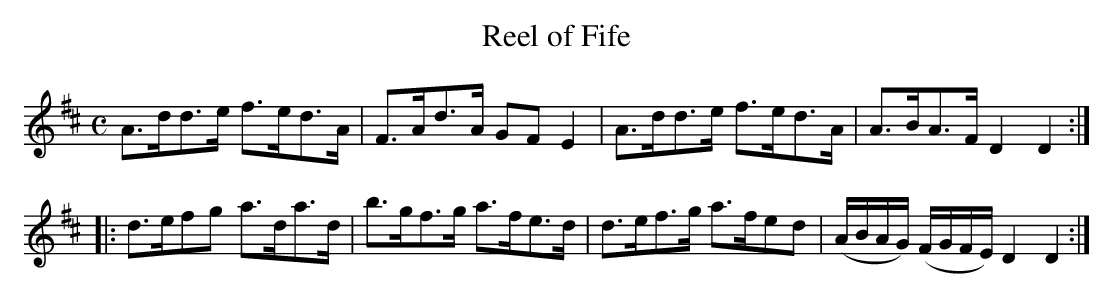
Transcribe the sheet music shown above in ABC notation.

X:1
T:Reel of Fife
M:C
L:1/8
K:D
A>dd>e f>ed>A|F>Ad>A GF E2|A>dd>e f>ed>A|A>BA>F D2D2:|
|:d>efg a>da>d|b>gf>g a>fe>d|d>ef>g a>fed|(A/B/A/G/) (F/G/F/E/) D2D2:|]
